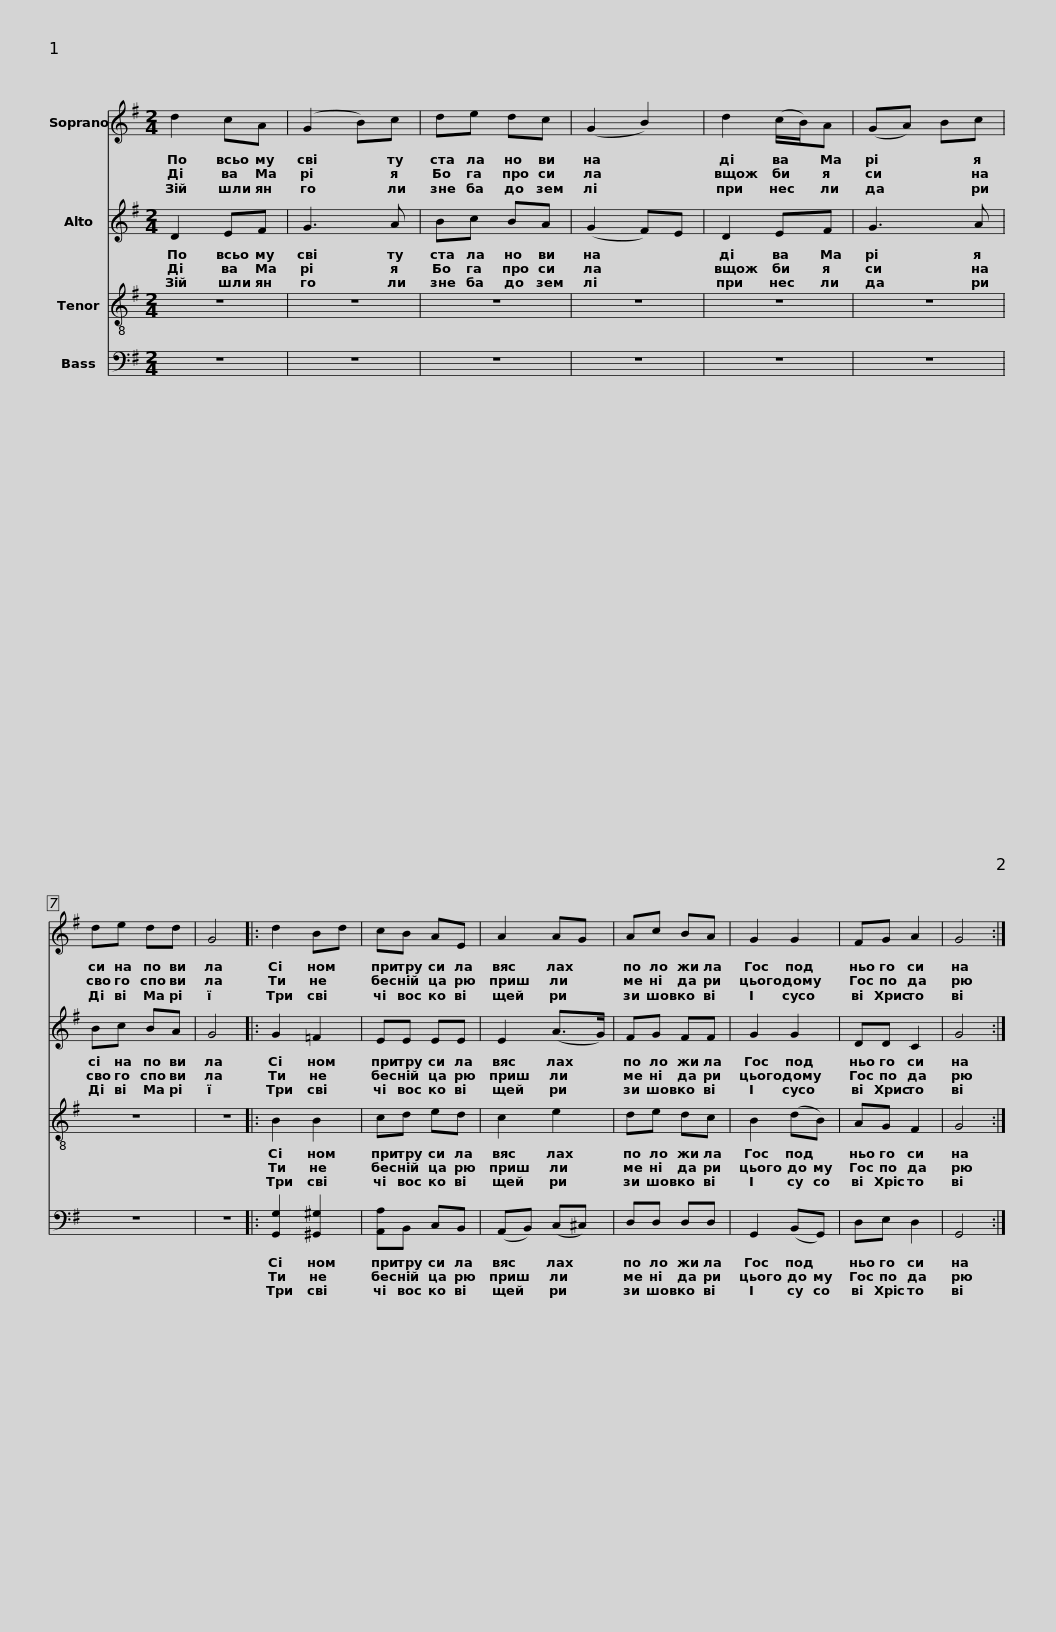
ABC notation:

X:1
%%score 1 2 3 4
L:1/8
M:2/4
I:linebreak $
K:G
V:1 treble
V:2 treble
V:3 treble-8
V:4 bass
V:1
 d2 cA | (G2 B)c | de dc | (G2 B2) | d2 (c/B/)A | %5
 (GA) Bc | de dd |$ G4 |: d2 Bd | cB AE | %10
 A2 AG | Ac BA | G2 G2 | FG A2 |$ G4 :| %15
V:2
 D2 EF | G3 A | Bc BA | (G2 F)E | D2 EF | %5
 G3 A | Bc BA |$ G4 |: G2 =F2 | EE EE | %10
 E2 (A>G) | FG FF | G2 G2 | DD C2 |$ G4 :| %15
V:3
 z4 | z4 | z4 | z4 | z4 | %5
 z4 | z4 |$ z4 |: B2 B2 | cd ed | %10
 c2 e2 | de dc | B2 (dB) | AG F2 |$ G4 :| %15
V:4
 z4 | z4 | z4 | z4 | z4 | %5
 z4 | z4 |$ z4 |: [G,,G,]2 [^G,,^G,]2 | [A,,A,]B,, C,B,, | %10
 (A,,B,,) (C,^C,) | D,D, D,D, | G,,2 (B,,G,,) | D,E, D,2 |$ G,,4 :| %15
